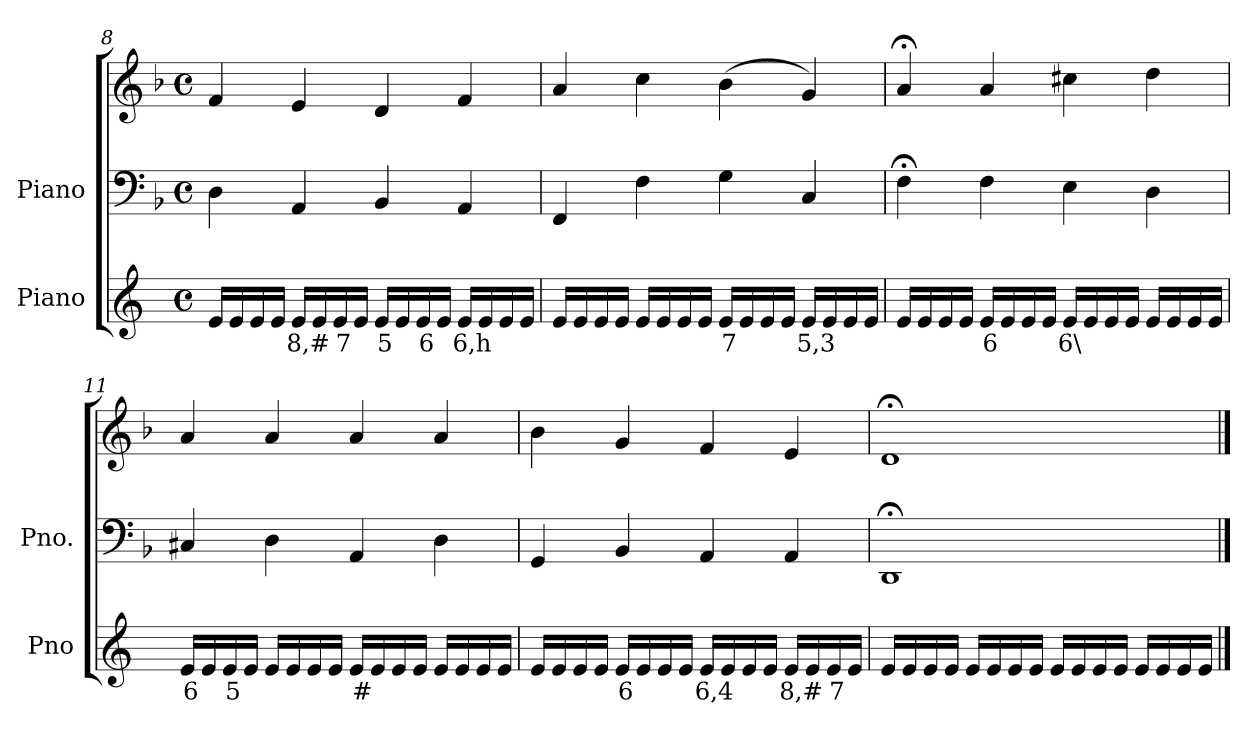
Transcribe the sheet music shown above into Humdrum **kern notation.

**kern	**text	**kern	**kern
*part2	*part2	*part1	*part1
*staff3	*staff3	*staff2	*staff1
*I"Piano	*	*I"Piano	*
*I'Pno	*	*I'Pno.	*
*clefG2	*	*clefF4	*clefG2
*k[]	*	*k[b-]	*k[b-]
*M4/4	*	*M4/4	*M4/4
*met(c)	*	*met(c)	*met(c)
=8	=8	=8	=8
16e/LL	.	4D\	4f/
16e/	.	.	.
16e/	.	.	.
16e/JJ	.	.	.
!	!LO:LY:b	!	!
16e/LL	8,#	4AA/	4e/
16e/	.	.	.
!	!LO:LY:b	!	!
16e/	7	.	.
16e/JJ	.	.	.
!	!LO:LY:b	!	!
16e/LL	5	4BB-/	4d/
16e/	.	.	.
!	!LO:LY:b	!	!
16e/	6	.	.
16e/JJ	.	.	.
!	!LO:LY:b	!	!
16e/LL	6,h	4AA/	4f/
16e/	.	.	.
16e/	.	.	.
16e/JJ	.	.	.
=9	=9	=9	=9
16e/LL	.	4FF/	4a/
16e/	.	.	.
16e/	.	.	.
16e/JJ	.	.	.
16e/LL	.	4F\	4cc\
16e/	.	.	.
16e/	.	.	.
16e/JJ	.	.	.
!	!LO:LY:b	!	!
16e/LL	7	4G\	(>4b-\
16e/	.	.	.
16e/	.	.	.
16e/JJ	.	.	.
!	!LO:LY:b	!	!
16e/LL	5,3	4C/	4g/)
16e/	.	.	.
16e/	.	.	.
16e/JJ	.	.	.
=10	=10	=10	=10
16e/LL	.	4F;<\	4a;</
16e/	.	.	.
16e/	.	.	.
16e/JJ	.	.	.
!	!LO:LY:b	!	!
16e/LL	6	4F\	4a/
16e/	.	.	.
16e/	.	.	.
16e/JJ	.	.	.
!	!LO:LY:b	!	!
16e/LL	6\	4E\	4cc#X\
16e/	.	.	.
16e/	.	.	.
16e/JJ	.	.	.
16e/LL	.	4D\	4dd\
16e/	.	.	.
16e/	.	.	.
16e/JJ	.	.	.
=11	=11	=11	=11
!	!LO:LY:b	!	!
16e/LL	6	4C#X/	4a/
16e/	.	.	.
!	!LO:LY:b	!	!
16e/	5	.	.
16e/JJ	.	.	.
16e/LL	.	4D\	4a/
16e/	.	.	.
16e/	.	.	.
16e/JJ	.	.	.
!	!LO:LY:b	!	!
16e/LL	#	4AA/	4a/
16e/	.	.	.
16e/	.	.	.
16e/JJ	.	.	.
16e/LL	.	4D\	4a/
16e/	.	.	.
16e/	.	.	.
16e/JJ	.	.	.
=12	=12	=12	=12
16e/LL	.	4GG/	4b-\
16e/	.	.	.
16e/	.	.	.
16e/JJ	.	.	.
!	!LO:LY:b	!	!
16e/LL	6	4BB-/	4g/
16e/	.	.	.
16e/	.	.	.
16e/JJ	.	.	.
!	!LO:LY:b	!	!
16e/LL	6,4	4AA/	4f/
16e/	.	.	.
16e/	.	.	.
16e/JJ	.	.	.
!	!LO:LY:b	!	!
16e/LL	8,#	4AA/	4e/
16e/	.	.	.
!	!LO:LY:b	!	!
16e/	7	.	.
16e/JJ	.	.	.
=13	=13	=13	=13
16e/LL	.	1DD;<	1d;<
16e/	.	.	.
16e/	.	.	.
16e/JJ	.	.	.
16e/LL	.	.	.
16e/	.	.	.
16e/	.	.	.
16e/JJ	.	.	.
16e/LL	.	.	.
16e/	.	.	.
16e/	.	.	.
16e/JJ	.	.	.
16e/LL	.	.	.
16e/	.	.	.
16e/	.	.	.
16e/JJ	.	.	.
==	==	==	==
*-	*-	*-	*-
